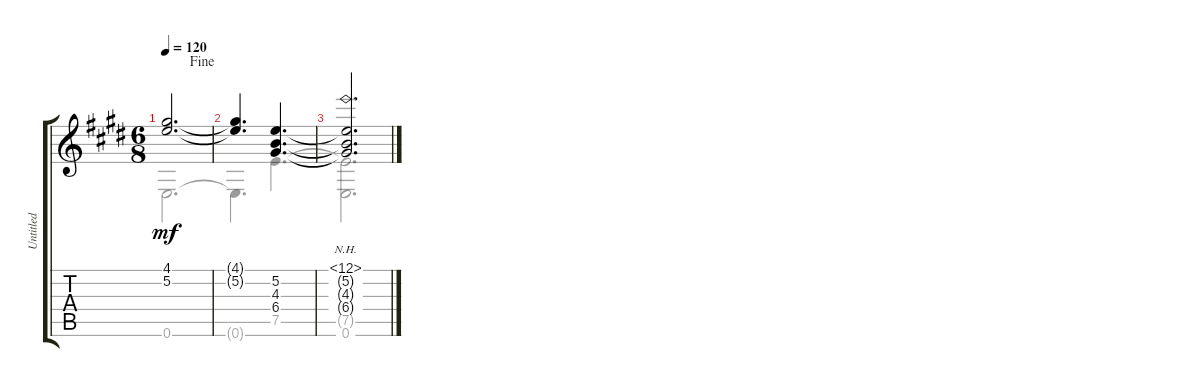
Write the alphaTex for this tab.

\track ("Untitled" "Untitled") {instrument acousticguitarnylon}
\staff {score tabs}
\tuning (E4 B3 G3 D3 A2 E2) {hide}
\voice
\ts (6 8)
\jump fine
\tempo 120
\clef g2
\ks e
(4.1 5.2).2{d dy mf} |
\ks c#minor
(4.1{t} 5.2{t}).4{d} (5.2 4.3 6.4).4{d} |
(12.1{nh} 5.2{t} 4.3{t} 6.4{t}).2{d}
\voice
\clef g2
\ottava regular
\simile none
\ks e
0.6.2{d dy mf} |
\ks c#minor
0.6{t}.4{d} 7.5.4{d} |
(7.5{t} 0.6).2{d}
